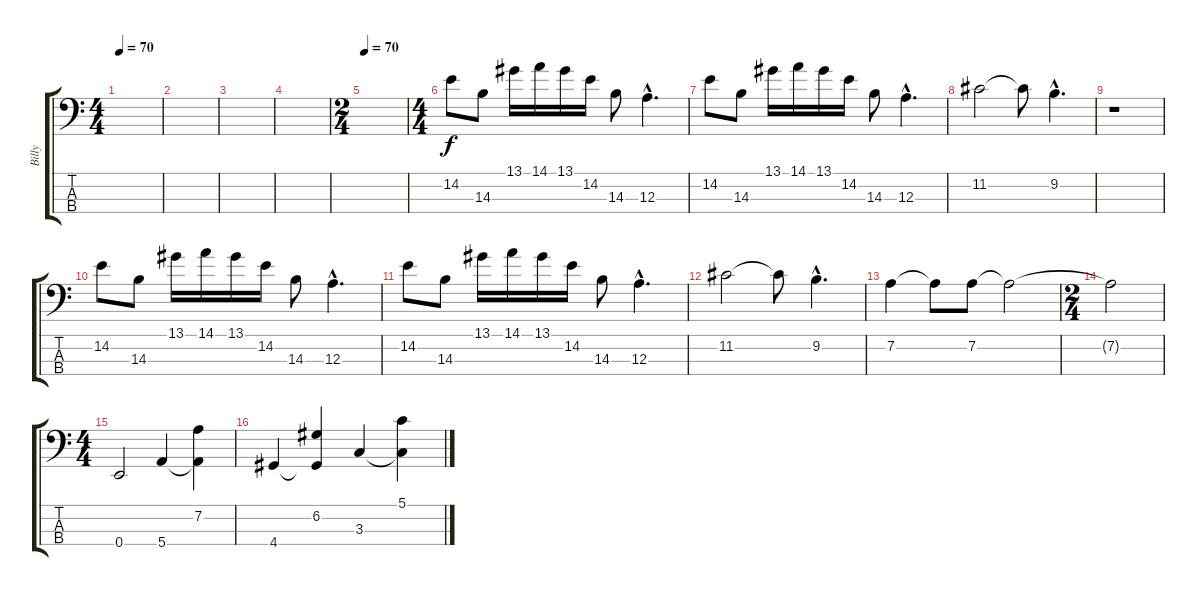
\track ("Billy" "Billy") {instrument electricbassfinger}
\staff {score tabs}
\tuning (G2 D2 A1 E1) {hide}
\ts (4 4)
\tempo 70
\tempo 101
\tempo 70
\clef f4
\ks c
|
|
|
|
\ts (2 4)
\tempo 70
|
\ts (4 4)
14.2.8 14.3.8 13.1.16 14.1.16 13.1.16 14.2.16 14.3.8 12.3{hac}.4{d} |
14.2.8 14.3.8 13.1.16 14.1.16 13.1.16 14.2.16 14.3.8 12.3{hac}.4{d} |
11.2.2 11.2{t}.8 9.2{hac}.4{d} |
r.1 |
14.2.8 14.3.8 13.1.16 14.1.16 13.1.16 14.2.16 14.3.8 12.3{hac}.4{d} |
14.2.8 14.3.8 13.1.16 14.1.16 13.1.16 14.2.16 14.3.8 12.3{hac}.4{d} |
11.2.2 11.2{t}.8 9.2{hac}.4{d} |
7.2.4 7.2{t}.8 7.2.8 7.2{t}.2 |
\ts (2 4)
7.2{t}.2 |
\ts (4 4)
0.4.2 5.4.4 (7.2 5.4{t}).4 |
4.4.4 (6.2 4.4{t}).4 3.3.4 (5.1 3.3{t}).4
